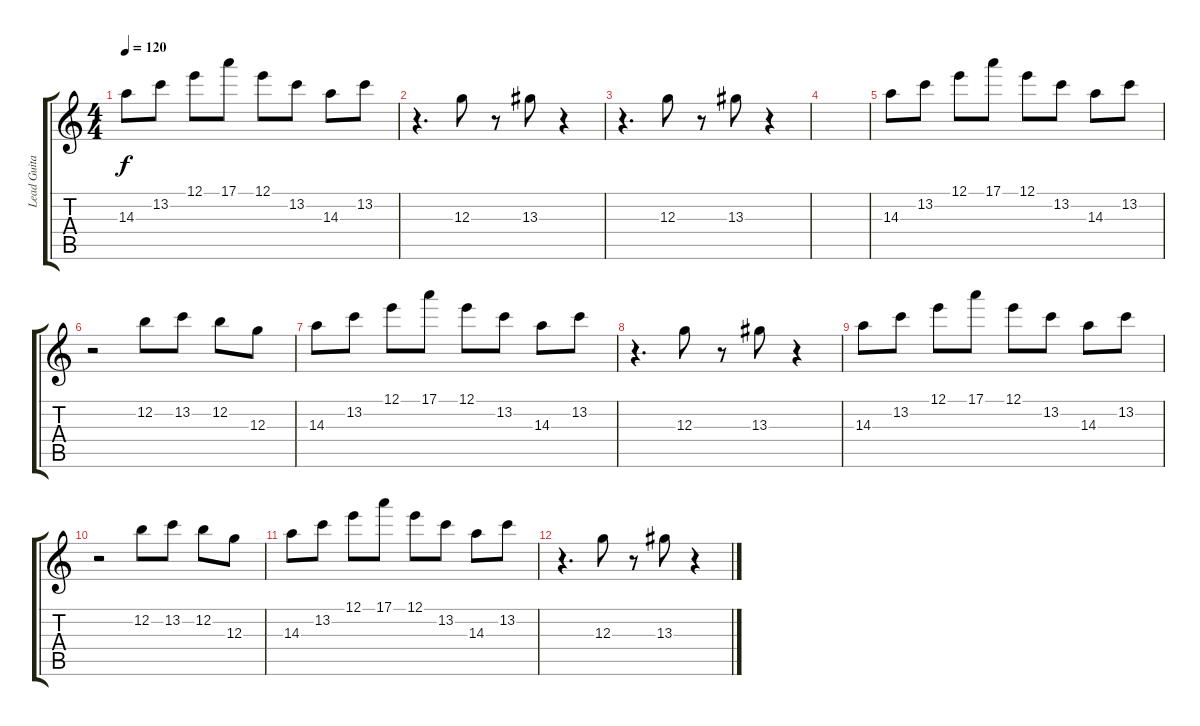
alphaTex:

\track ("Lead Guitar" "Lead Guita") {instrument distortionguitar}
\staff {score tabs}
\tuning (E4 B3 G3 D3 A2 E2) {hide}
\ts (4 4)
\tempo 120
\clef g2
\ks c
14.3.8{dy f} 13.2.8 12.1.8 17.1.8 12.1.8 13.2.8 14.3.8 13.2.8 |
r.4{d} 12.3.8 r.8 13.3.8 r.4 |
r.4{d} 12.3.8 r.8 13.3.8 r.4 |
|
14.3.8 13.2.8 12.1.8 17.1.8 12.1.8 13.2.8 14.3.8 13.2.8 |
r.2 12.2.8 13.2.8 12.2.8 12.3.8 |
14.3.8 13.2.8 12.1.8 17.1.8 12.1.8 13.2.8 14.3.8 13.2.8 |
r.4{d} 12.3.8 r.8 13.3.8 r.4 |
14.3.8 13.2.8 12.1.8 17.1.8 12.1.8 13.2.8 14.3.8 13.2.8 |
r.2 12.2.8 13.2.8 12.2.8 12.3.8 |
14.3.8 13.2.8 12.1.8 17.1.8 12.1.8 13.2.8 14.3.8 13.2.8 |
r.4{d} 12.3.8 r.8 13.3.8 r.4
